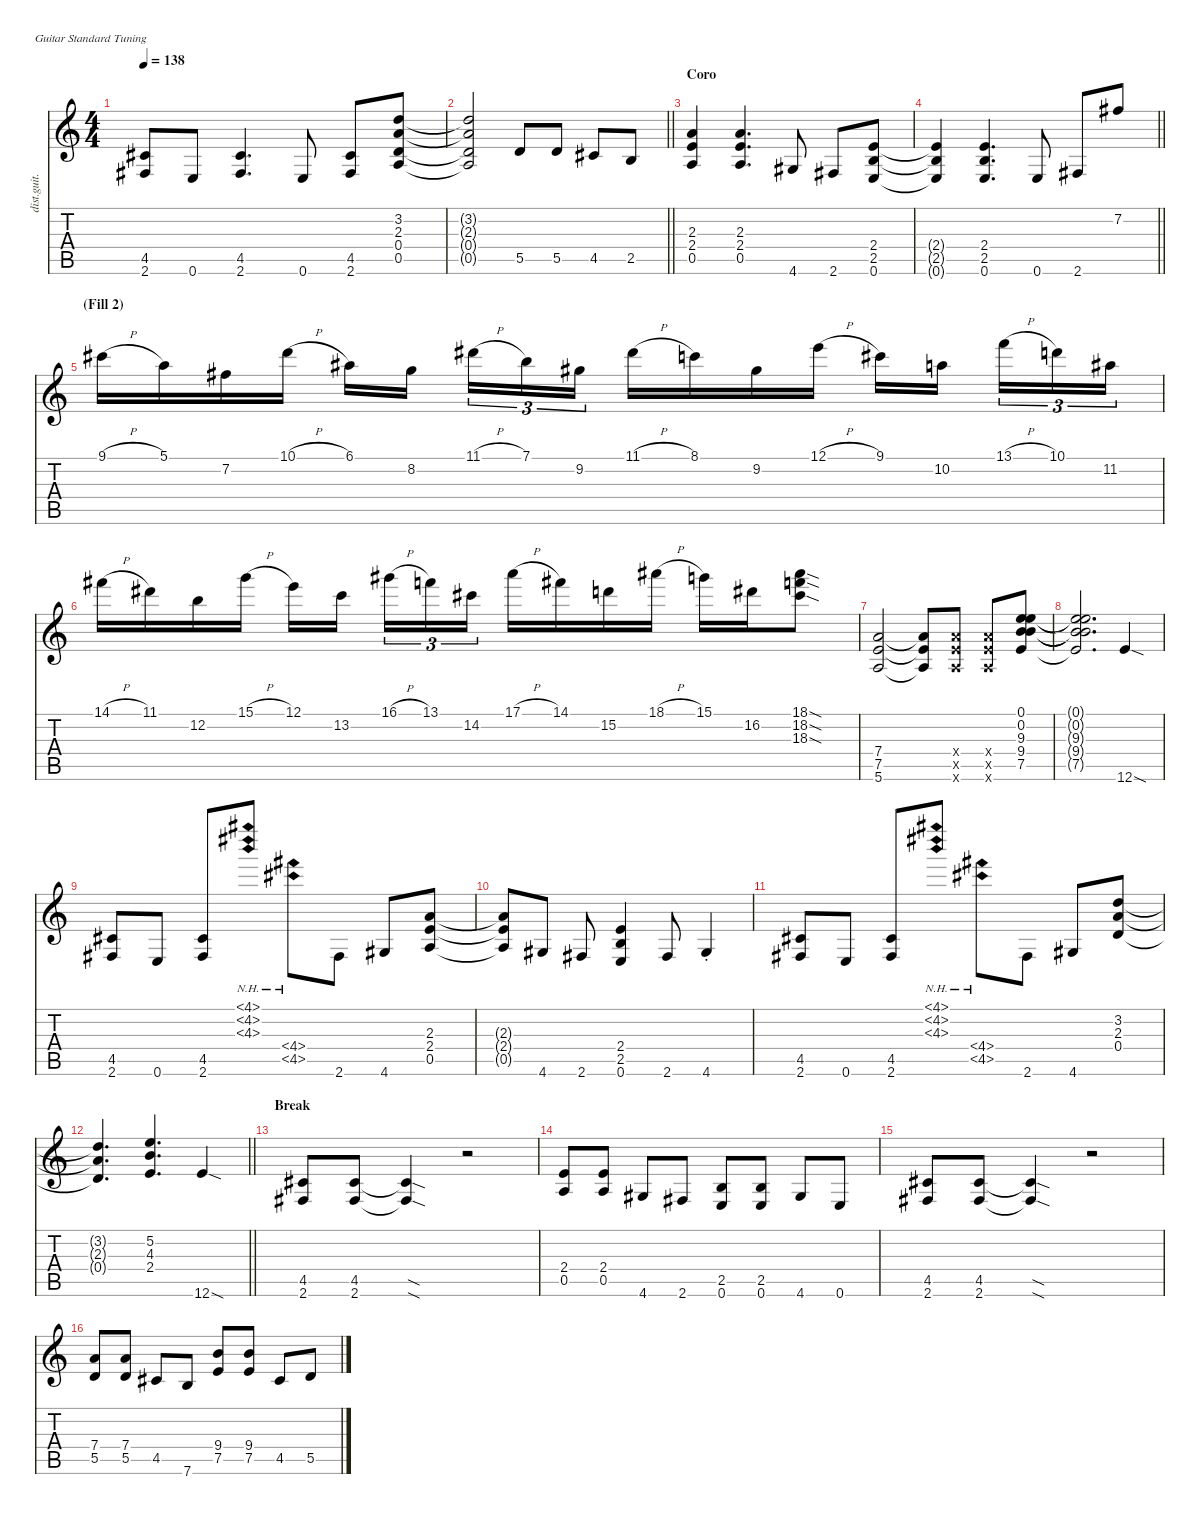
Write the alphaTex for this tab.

\defaultSystemsLayout 4
\hideDynamics
\bracketExtendMode nobrackets
\otherSystemsTrackNameOrientation horizontal
\track ("Randy Rhoads" "dist.guit.") {instrument distortionguitar}
\staff {score tabs}
\tuning (E4 B3 G3 D3 A2 E2)
\ts (4 4)
\tempo 138
\clef g2
\ks c
(4.5{acc #} 2.6{acc #}).8{dy f beam Up} 0.6.8{beam Up} (4.5{acc #} 2.6{acc #}).4{d beam Up} 0.6.8{beam Up} (4.5{acc #} 2.6{acc #}).8{beam Up} (3.2 2.3 0.4 0.5).8{beam Up} |
\barLineRight lightlight
(3.2{t} 2.3{t} 0.4{t} 0.5{t}).2{beam Up} 5.5.8{beam Up} 5.5.8{beam Up} 4.5{acc #}.8{beam Up} 2.5.8{beam Up} |
\section ("" "Coro")
(2.3 2.4 0.5).4{beam Up} (2.3 2.4 0.5).4{d beam Up} 4.6{acc #}.8{beam Up} 2.6{acc #}.8{beam Up} (2.4 2.5 0.6).8{beam Up} |
\barLineRight lightlight
(2.4{t} 2.5{t} 0.6{t}).4{beam Up} (2.4 2.5 0.6).4{d beam Up} 0.6.8{beam Up} 2.6{acc #}.8{beam Up} 7.2{acc #}.8{dy ff beam Up} |
\section ("" "(Fill 2)")
9.1{h acc #}.16{beam Down} 5.1.16{beam Down} 7.2{acc #}.16{beam Down} 10.1{h}.16{beam Down} 6.1{acc #}.16{beam Down} 8.2.16{beam Down} 11.1{h acc #}.16{tu (3 2) beam Down} 7.1.16{tu (3 2) beam Down} 9.2{acc #}.16{tu (3 2) beam Down} 11.1{h acc #}.16{beam Down} 8.1.16{beam Down} 9.2{acc #}.16{beam Down} 12.1{h}.16{beam Down} 9.1{acc #}.16{beam Down} 10.2.16{beam Down} 13.1{h}.16{tu (3 2) beam Down} 10.1.16{tu (3 2) beam Down} 11.2{acc #}.16{tu (3 2) beam Down} |
14.1{h acc #}.16{beam Down} 11.1{acc #}.16{beam Down} 12.2.16{beam Down} 15.1{h}.16{beam Down} 12.1.16{beam Down} 13.2.16{beam Down} 16.1{h acc #}.16{tu (3 2) beam Down} 13.1.16{tu (3 2) beam Down} 14.2{acc #}.16{tu (3 2) beam Down} 17.1{h}.16{beam Down} 14.1{acc #}.16{beam Down} 15.2.16{beam Down} 18.1{h acc #}.16{beam Down} 15.1.16{beam Down} 16.2{acc #}.16{beam Down} (18.1{sod acc #} 18.2{sod} 18.3{sod acc #}).8{beam Down} |
(7.4 7.5 5.6).2{dy f beam Up} (7.4{t} 7.5{t} 5.6{t}).8{beam Up} (7.4{x} 7.5{x} 5.6{x}).8{beam Up} (7.4{x} 7.5{x} 5.6{x}).8{beam Up} (0.1 0.2 9.3 9.4 7.5).8{beam Up} |
(0.1{t} 0.2{t} 9.3{t} 9.4{t} 7.5{t}).2{d beam Up} 12.6{sod}.4{beam Up} |
(4.5{acc #} 2.6{acc #}).8{beam Up} 0.6.8{beam Up} (4.5{acc #} 2.6{acc #}).8{beam Up} (4.1{nh acc #} 4.2{nh acc #} 4.3{nh}).8{beam Up} (4.4{nh acc #} 4.5{nh acc #}).8{beam Down} 2.6{acc #}.8{beam Down} 4.6{acc #}.8{beam Up} (2.3 2.4 0.5).8{beam Up} |
(2.3{t} 2.4{t} 0.5{t}).8{beam Up} 4.6{acc #}.8{beam Up} 2.6{acc #}.8{beam Up} (2.4 2.5 0.6).4{beam Up} 2.6{acc #}.8{beam Up} 4.6{st acc #}.4{beam Up} |
(4.5{acc #} 2.6{acc #}).8{beam Up} 0.6.8{beam Up} (4.5{acc #} 2.6{acc #}).8{beam Up} (4.1{nh acc #} 4.2{nh acc #} 4.3{nh}).8{beam Up} (4.4{nh acc #} 4.5{nh acc #}).8{beam Down} 2.6{acc #}.8{beam Down} 4.6{acc #}.8{beam Up} (3.2 2.3 0.4).8{beam Up} |
\barLineRight lightlight
(3.2{t} 2.3{t} 0.4{t}).4{d beam Up} (5.2 4.3 2.4).4{d beam Up} 12.6{sod}.4{beam Up} |
\section ("" "Break")
(4.5{acc #} 2.6{acc #}).8{beam Up} (4.5{acc #} 2.6{acc #}).8{beam Up} (4.5{sod t acc #} 2.6{sod t acc #}).4{beam Up} r.2{beam Up} |
(2.4 0.5).8{beam Up} (2.4 0.5).8{beam Up} 4.6{acc #}.8{beam Up} 2.6{acc #}.8{beam Up} (2.5 0.6).8{beam Up} (2.5 0.6).8{beam Up} 4.6{acc #}.8{beam Up} 0.6.8{beam Up} |
(4.5{acc #} 2.6{acc #}).8{beam Up} (4.5{acc #} 2.6{acc #}).8{beam Up} (4.5{sod t acc #} 2.6{sod t acc #}).4{beam Up} r.2{beam Up} |
(7.4 5.5).8{beam Up} (7.4 5.5).8{beam Up} 4.5{acc #}.8{beam Up} 7.6.8{beam Up} (9.4 7.5).8{beam Up} (9.4 7.5).8{beam Up} 4.5{acc #}.8{beam Up} 5.5.8{beam Up}
